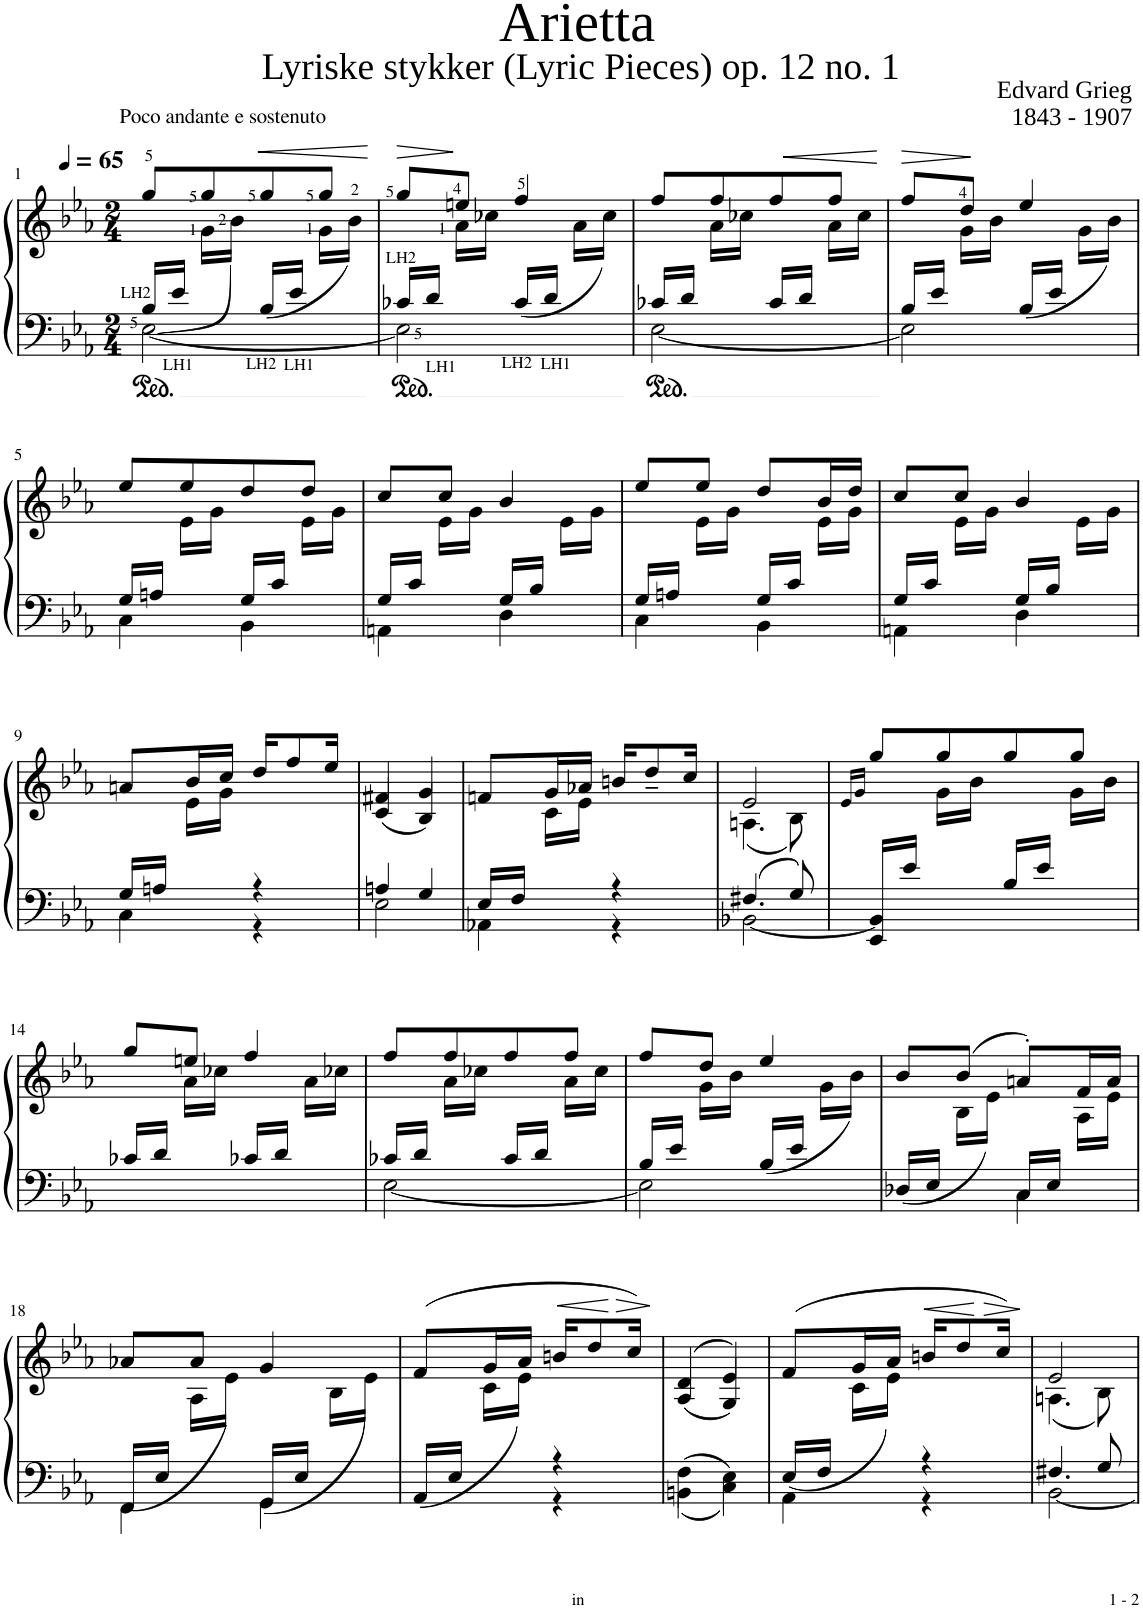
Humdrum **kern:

**kern	**kern	**dynam
*part1	*part1	*part1
*staff2	*staff1	*staff1/2
*I"Piano	*	*
*I'Pno	*	*
*clefF4	*clefG2	*
*k[b-e-a-]	*k[b-e-a-]	*
*M2/4	*M2/4	*
*MM65	*MM65	*
=1	=1	=1
*^	*^	*
!	!	!LO:TX:a:t=Poco andante e sostenuto	!	!
!LO:TX:a:t=LH2	!	!	!	!
(<[2E-\	16B-/LL	8gg/L	8ryy	.
!	!LO:TX:b:t=LH1	!	!	!
.	16e-/JJ	.	.	.
.	8ryy	8gg/	16g\LL	.
.	.	.	16b-\JJ)	.
!	!LO:TX:b:t=LH2	!	!	!
!	!	!	!	!LO:HP:b
.	(<16B-/LL	8gg/	8ryy	<
!	!LO:TX:b:t=LH1	!	!	!
.	16e-/JJ	.	.	.
.	8ryy	8gg/J	16g\LL	.
.	.	.	16b->\JJ)	.
*v	*v	*	*	*
*	*v	*v	*
.	.	[
=2	=2	=2
*^	*	*
!LO:TX:a:t=LH2	!	!	!
!	!	!	!LO:HP:b
*	*	*^	*
2E-\]	16c-X/LL	8gg/L	8ryy	>
!	!LO:TX:b:t=LH1	!	!	!
.	16d/JJ	.	.	.
.	8ryy	8een/J	16a-\LL	]
.	.	.	16cc-X\JJ	.
!	!LO:TX:b:t=LH2	!	!	!
.	(<16c-/LL	4ff/	8ryy	.
!	!LO:TX:b:t=LH1	!	!	!
.	16d/JJ	.	.	.
.	8ryy	.	16a-\LL	.
.	.	.	16cc-\JJ)	.
=3	=3	=3	=3	=3
[2E-\	16c-X/LL	8ff/L	8ryy	.
.	16d/JJ	.	.	.
.	8ryy	8ff/	16a-\LL	.
.	.	.	16cc-X\JJ	.
!	!	!	!	!LO:HP:b
.	16c-/LL	8ff/	8ryy	<
.	16d/JJ	.	.	.
.	8ryy	8ff/J	16a-\LL	.
.	.	.	16cc-\JJ	.
*v	*v	*	*	*
*	*v	*v	*
.	.	[
=4	=4	=4
*^	*	*
!	!	!	!LO:HP:b
*	*	*^	*
2E-\]	16B-/LL	8ff/L	8ryy	>
.	16e-/JJ	.	.	.
.	8ryy	8dd/J	16g\LL	.
.	.	.	16b-\JJ	.
.	(<16B-/LL	4ee-/	8ryy	]
.	16e-/JJ	.	.	.
.	8ryy	.	16g\LL	.
.	.	.	16b-\JJ)	.
!!LO:LB:g=z	!!
=5	=5	=5	=5	=5
4C\	16G/LL	8ee-/L	8ryy	.
.	16An/JJ	.	.	.
.	8ryy	8ee-/	16e-\LL	.
.	.	.	16g\JJ	.
4BB-\	16G/LL	8dd/	8ryy	.
.	16c/JJ	.	.	.
.	8ryy	8dd/J	16e-\LL	.
.	.	.	16g\JJ	.
=6	=6	=6	=6	=6
4AAn\	16G/LL	8cc/L	8ryy	.
.	16c/JJ	.	.	.
.	8ryy	8cc/J	16e-\LL	.
.	.	.	16g\JJ	.
4D\	16G/LL	4b-/	8ryy	.
.	16B-/JJ	.	.	.
.	8ryy	.	16e-\LL	.
.	.	.	16g\JJ	.
=7	=7	=7	=7	=7
4C\	16G/LL	8ee-/L	8ryy	.
.	16An/JJ	.	.	.
.	8ryy	8ee-/J	16e-\LL	.
.	.	.	16g\JJ	.
4BB-\	16G/LL	8dd/L	8ryy	.
.	16c/JJ	.	.	.
.	8ryy	16b-/L	16e-\LL	.
.	.	16dd/JJ	16g\JJ	.
=8	=8	=8	=8	=8
4AAn\	16G/LL	8cc/L	8ryy	.
.	16c/JJ	.	.	.
.	8ryy	8cc/J	16e-\LL	.
.	.	.	16g\JJ	.
4D\	16G/LL	4b-/	8ryy	.
.	16B-/JJ	.	.	.
.	8ryy	.	16e-\LL	.
.	.	.	16g\JJ	.
!!LO:LB:g=z	!!
=9	=9	=9	=9	=9
4C\	16G/LL	8an/L	8ryy	.
.	16An/JJ	.	.	.
.	8ryy	16b-/L	16e-\LL	.
.	.	16cc/JJ	16g\JJ	.
4r	4r	16dd/KL	4ryy	.
.	.	8ff/	.	.
.	.	16ee-/Jk	.	.
=10	=10	=10	=10	=10
2E-\	4An/	4f#X/	(4c/	.
.	4G/	4g/	4B-/)	.
=11	=11	=11	=11	=11
4AA-X\	16E-/LL	8fn/L	8ryy	.
.	16F/JJ	.	.	.
.	8ryy	16g/L	16c\LL	.
.	.	16a-X/JJ	16e-\JJ	.
4r	4r	16bn/KL	4ryy	.
.	.	8dd~/	.	.
.	.	16cc/Jk	.	.
=12	=12	=12	=12	=12
[2BB-X\	4.F#X/	2e-/	(4.An\	.
.	8G/	.	8B-\)	.
=13	=13	=13	=13	=13
.	.	16qe-/LL	.	.
.	.	16qg/JJ	.	.
4BB-]	16EE-/LL	8gg/L	8ryy	.
.	16e-/JJ	.	.	.
.	8ryy	8gg/	16g\LL	.
.	.	.	16b-\JJ	.
4ryy	16B-/LL	8gg/	8ryy	.
.	16e-/JJ	.	.	.
.	8ryy	8gg/J	16g\LL	.
.	.	.	16b-\JJ	.
*v	*v	*	*	*
!!LO:LB:g=z	!!
=14	=14	=14	=14
16c-X/LL	8gg/L	8ryy	.
16d/JJ	.	.	.
8ryy	8een/J	16a-\LL	.
.	.	16cc-X\JJ	.
16c-X/LL	4ff/	8ryy	.
16d/JJ	.	.	.
8ryy	.	16a-\LL	.
.	.	16cc-X\JJ	.
=15	=15	=15	=15
*^	*	*	*
[2E-\	16c-X/LL	8ff/L	8ryy	.
.	16d/JJ	.	.	.
.	8ryy	8ff/	16a-\LL	.
.	.	.	16cc-X\JJ	.
.	16c-/LL	8ff/	8ryy	.
.	16d/JJ	.	.	.
.	8ryy	8ff/J	16a-\LL	.
.	.	.	16cc-\JJ	.
=16	=16	=16	=16	=16
2E-\]	16B-/LL	8ff/L	8ryy	.
.	16e-/JJ	.	.	.
.	8ryy	8dd/J	16g\LL	.
.	.	.	16b-\JJ	.
.	(<16B-/LL	4ee-/	8ryy	.
.	16e-/JJ	.	.	.
.	8ryy	.	16g\LL	.
.	.	.	16b-\JJ)	.
=17	=17	=17	=17	=17
4ryy	(<16D-X/LL	8b-/L	8ryy	.
.	16E-/JJ	.	.	.
.	8ryy	(>8b-/J	16B-\LL	.
.	.	.	16e-\JJ)	.
4C\	16C/LL	8an'>/L)	8ryy	.
.	16E-/JJ	.	.	.
.	8ryy	16f/L	16A-\LL	.
.	.	16a/JJ	16e-\JJ	.
!!LO:LB:g=z	!!
=18	=18	=18	=18	=18
(4FF\	16FF/LL	8a-X/L	8ryy	.
.	16E-/JJ	.	.	.
.	8ryy	8a-/J	16A-\LL	.
.	.	.	16e-\JJ)	.
(4GG\	16GG/LL	4g/	8ryy	.
.	16E-/JJ	.	.	.
.	8ryy	.	16B-\LL	.
.	.	.	16e-\JJ)	.
=19	=19	=19	=19	=19
4ryy	(<16AA-/LL	(>8f/L	8ryy	.
.	16E-/JJ	.	.	.
.	8ryy	16g/L	16c\LL	.
.	.	16a-/JJ	16e-\JJ)	.
!	!	!	!	!LO:HP:b
4r	4r	16bn/KL	4ryy	<
.	.	8dd/	.	.
!	!	!	!	!LO:HP:n=1:b
.	.	16cc/Jk)	.	[ >
*v	*v	*	*	*
*	*v	*v	*
.	.	]
=20	=20	=20
*^	*^	*
4BBn\	4F\	(4d/	(4A-/	.
4C\	4E-\	4e-/)	4G/)	.
=21	=21	=21	=21	=21
4AA-\	(<16E-/LL	(>8f/L	8ryy	.
.	16F/JJ	.	.	.
.	8ryy	16g/L	16c\LL	.
.	.	16a-/JJ	16e-\JJ)	.
!	!	!	!	!LO:HP:b
4r	4r	16bn/KL	4ryy	<
.	.	8dd/	.	.
!	!	!	!	!LO:HP:n=1:b
.	.	16cc/Jk)	.	[ >
*v	*v	*	*	*
*	*v	*v	*
.	.	]
=22	=22	=22
*^	*^	*
[2BB-\	4.F#X/	2e-/	(4.An\	.
.	8G/	.	8B-\)	.
*v	*v	*	*	*
*	*v	*v	*
=	=	=
*-	*-	*-
